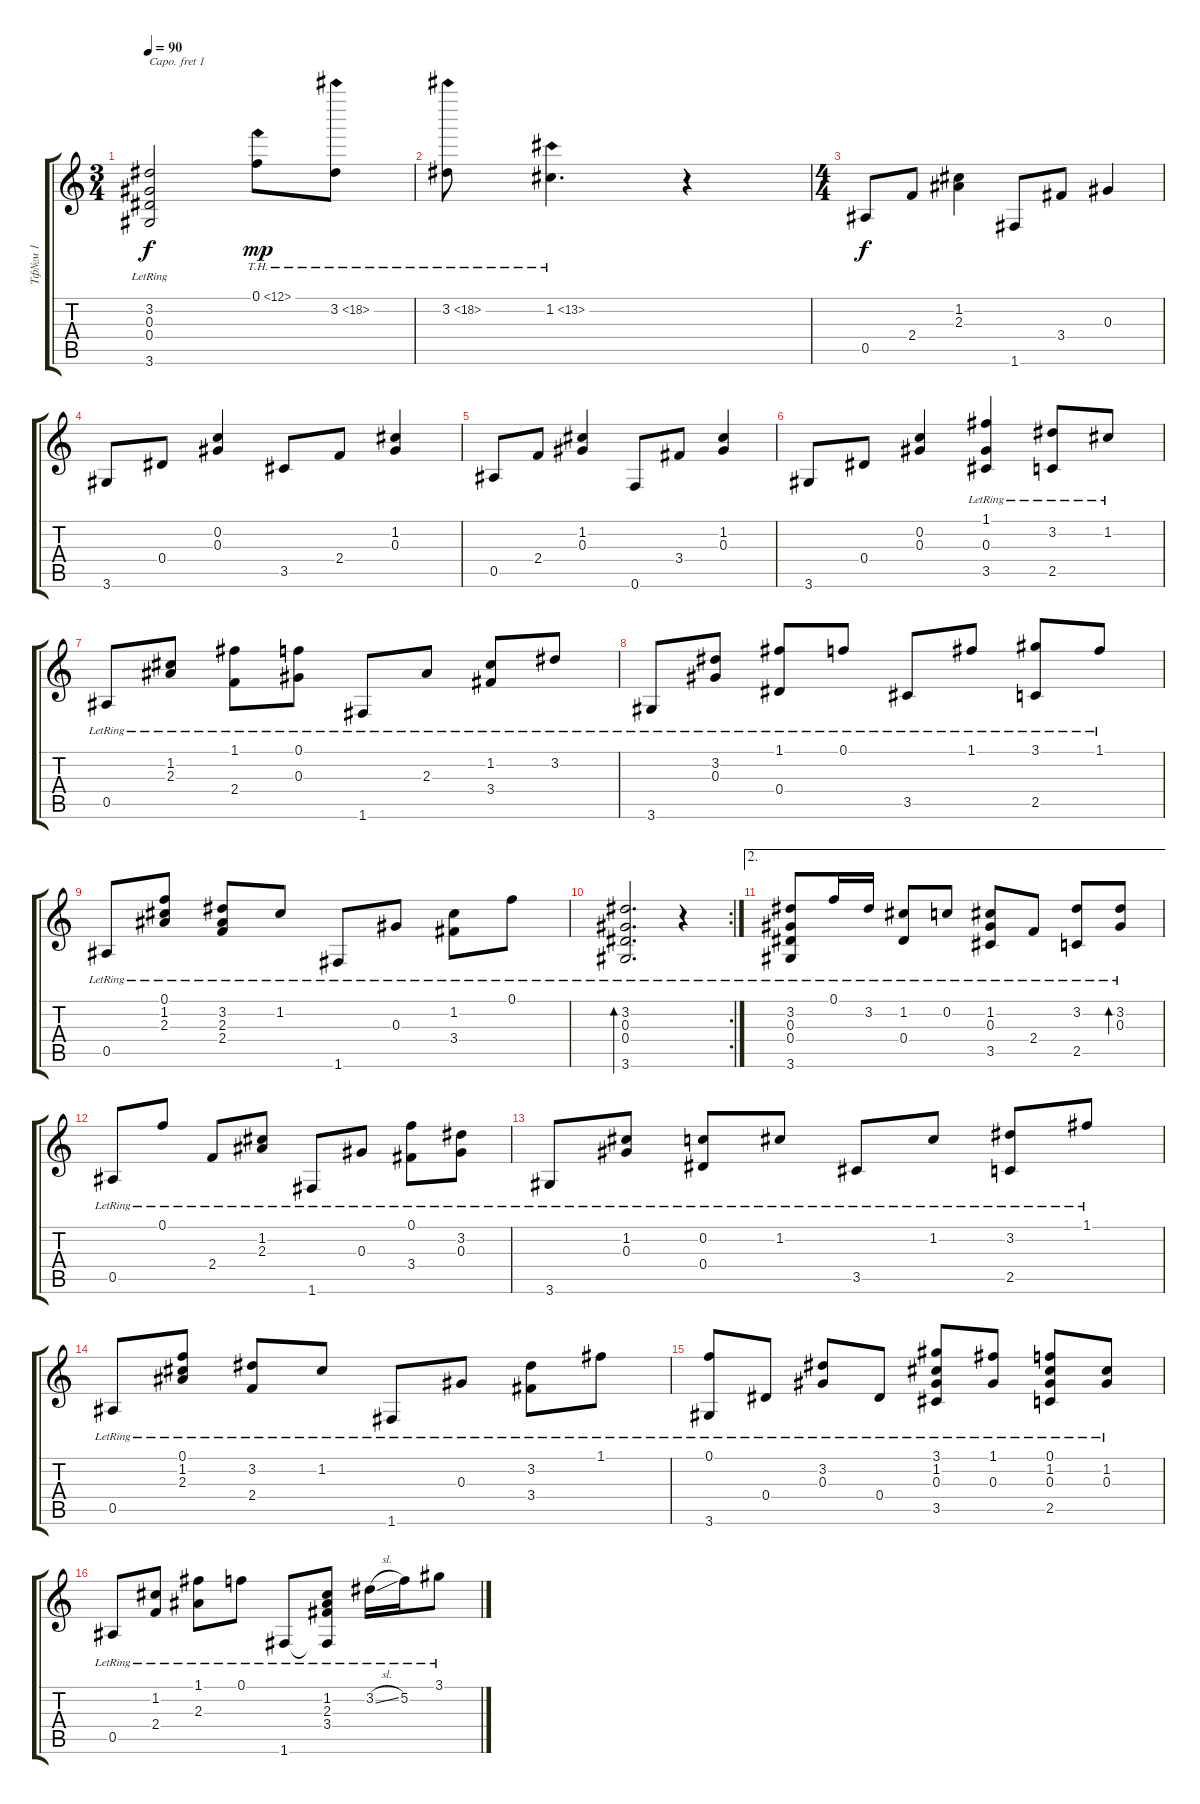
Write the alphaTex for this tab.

\track ("Тф№м 1" "Тф№м 1") {instrument acousticguitarnylon}
\staff {score tabs}
\capo 1
\tuning (E4 B3 G3 D3 A2 E2) {hide}
\ts (3 4)
\tempo 90
\clef g2
\ks c
(3.2{lr} 0.3{lr} 0.4{lr} 3.6{lr}).2{dy f} 0.1{th 12}.8{dy mp} 3.2{th 15}.8 |
3.2{th 15}.8 1.2{th 12}.4{d} r.4 |
\ts (4 4)
0.5.8{dy f} 2.4.8 (1.2 2.3).4 1.6.8 3.4.8 0.3.4 |
3.6.8 0.4.8 (0.2 0.3).4 3.5.8 2.4.8 (1.2 0.3).4 |
0.5.8 2.4.8 (1.2 0.3).4 0.6.8 3.4.8 (1.2 0.3).4 |
3.6.8 0.4.8 (0.2 0.3).4 (1.1{lr} 0.3{lr} 3.5{lr}).4 (3.2{lr} 2.5{lr}).8 1.2{lr}.8 |
0.5{lr}.8 (1.2{lr} 2.3{lr}).8 (1.1{lr} 2.4{lr}).8 (0.1{lr} 0.3{lr}).8 1.6{lr}.8 2.3{lr}.8 (1.2{lr} 3.4{lr}).8 3.2{lr}.8 |
3.6{lr}.8 (3.2{lr} 0.3{lr}).8 (1.1{lr} 0.4{lr}).8 0.1{lr}.8 3.5{lr}.8 1.1{lr}.8 (3.1{lr} 2.5{lr}).8 1.1{lr}.8 |
0.5{lr}.8 (0.1{lr} 1.2{lr} 2.3{lr}).8 (3.2{lr} 2.3{lr} 2.4{lr}).8 1.2{lr}.8 1.6{lr}.8 0.3{lr}.8 (1.2{lr} 3.4{lr}).8 0.1{lr}.8 |
\rc 2
(3.2{lr} 0.3{lr} 0.4{lr} 3.6{lr}).2{d bd 240} r.4 |
\ae 2
(3.2{lr} 0.3{lr} 0.4{lr} 3.6{lr}).8 0.1{lr}.16 3.2{lr}.16 (1.2{lr} 0.4{lr}).8 0.2{lr}.8 (1.2{lr} 0.3{lr} 3.5{lr}).8 2.4{lr}.8 (3.2{lr} 2.5{lr}).8 (3.2{lr} 0.3{lr}).8{bd 480} |
0.5{lr}.8 0.1{lr}.8 2.4{lr}.8 (1.2{lr} 2.3{lr}).8 1.6{lr}.8 0.3{lr}.8 (0.1{lr} 3.4{lr}).8 (3.2{lr} 0.3{lr}).8 |
3.6{lr}.8 (1.2{lr} 0.3{lr}).8 (0.2{lr} 0.4{lr}).8 1.2{lr}.8 3.5{lr}.8 1.2{lr}.8 (3.2{lr} 2.5{lr}).8 1.1{lr}.8 |
0.5{lr}.8 (0.1{lr} 1.2{lr} 2.3{lr}).8 (3.2{lr} 2.4{lr}).8 1.2{lr}.8 1.6{lr}.8 0.3{lr}.8 (3.2 3.4{lr}).8 1.1{lr}.8 |
(0.1{lr} 3.6{lr}).8 0.4{lr}.8 (3.2{lr} 0.3{lr}).8 0.4{lr}.8 (3.1{lr} 1.2{lr} 0.3{lr} 3.5{lr}).8 (1.1{lr} 0.3).8 (0.1{lr} 1.2{lr} 0.3{lr} 2.5{lr}).8 (1.2{lr} 0.3{lr}).8 |
0.5{lr}.8 (1.2{lr} 2.4{lr}).8 (1.1{lr} 2.3{lr}).8 0.1{lr}.8 1.6{lr}.8 (1.2{lr} 2.3{lr} 3.4{lr} 1.6{t}).8 3.2{sl lr}.16 5.2{lr}.16 3.1{lr}.8
